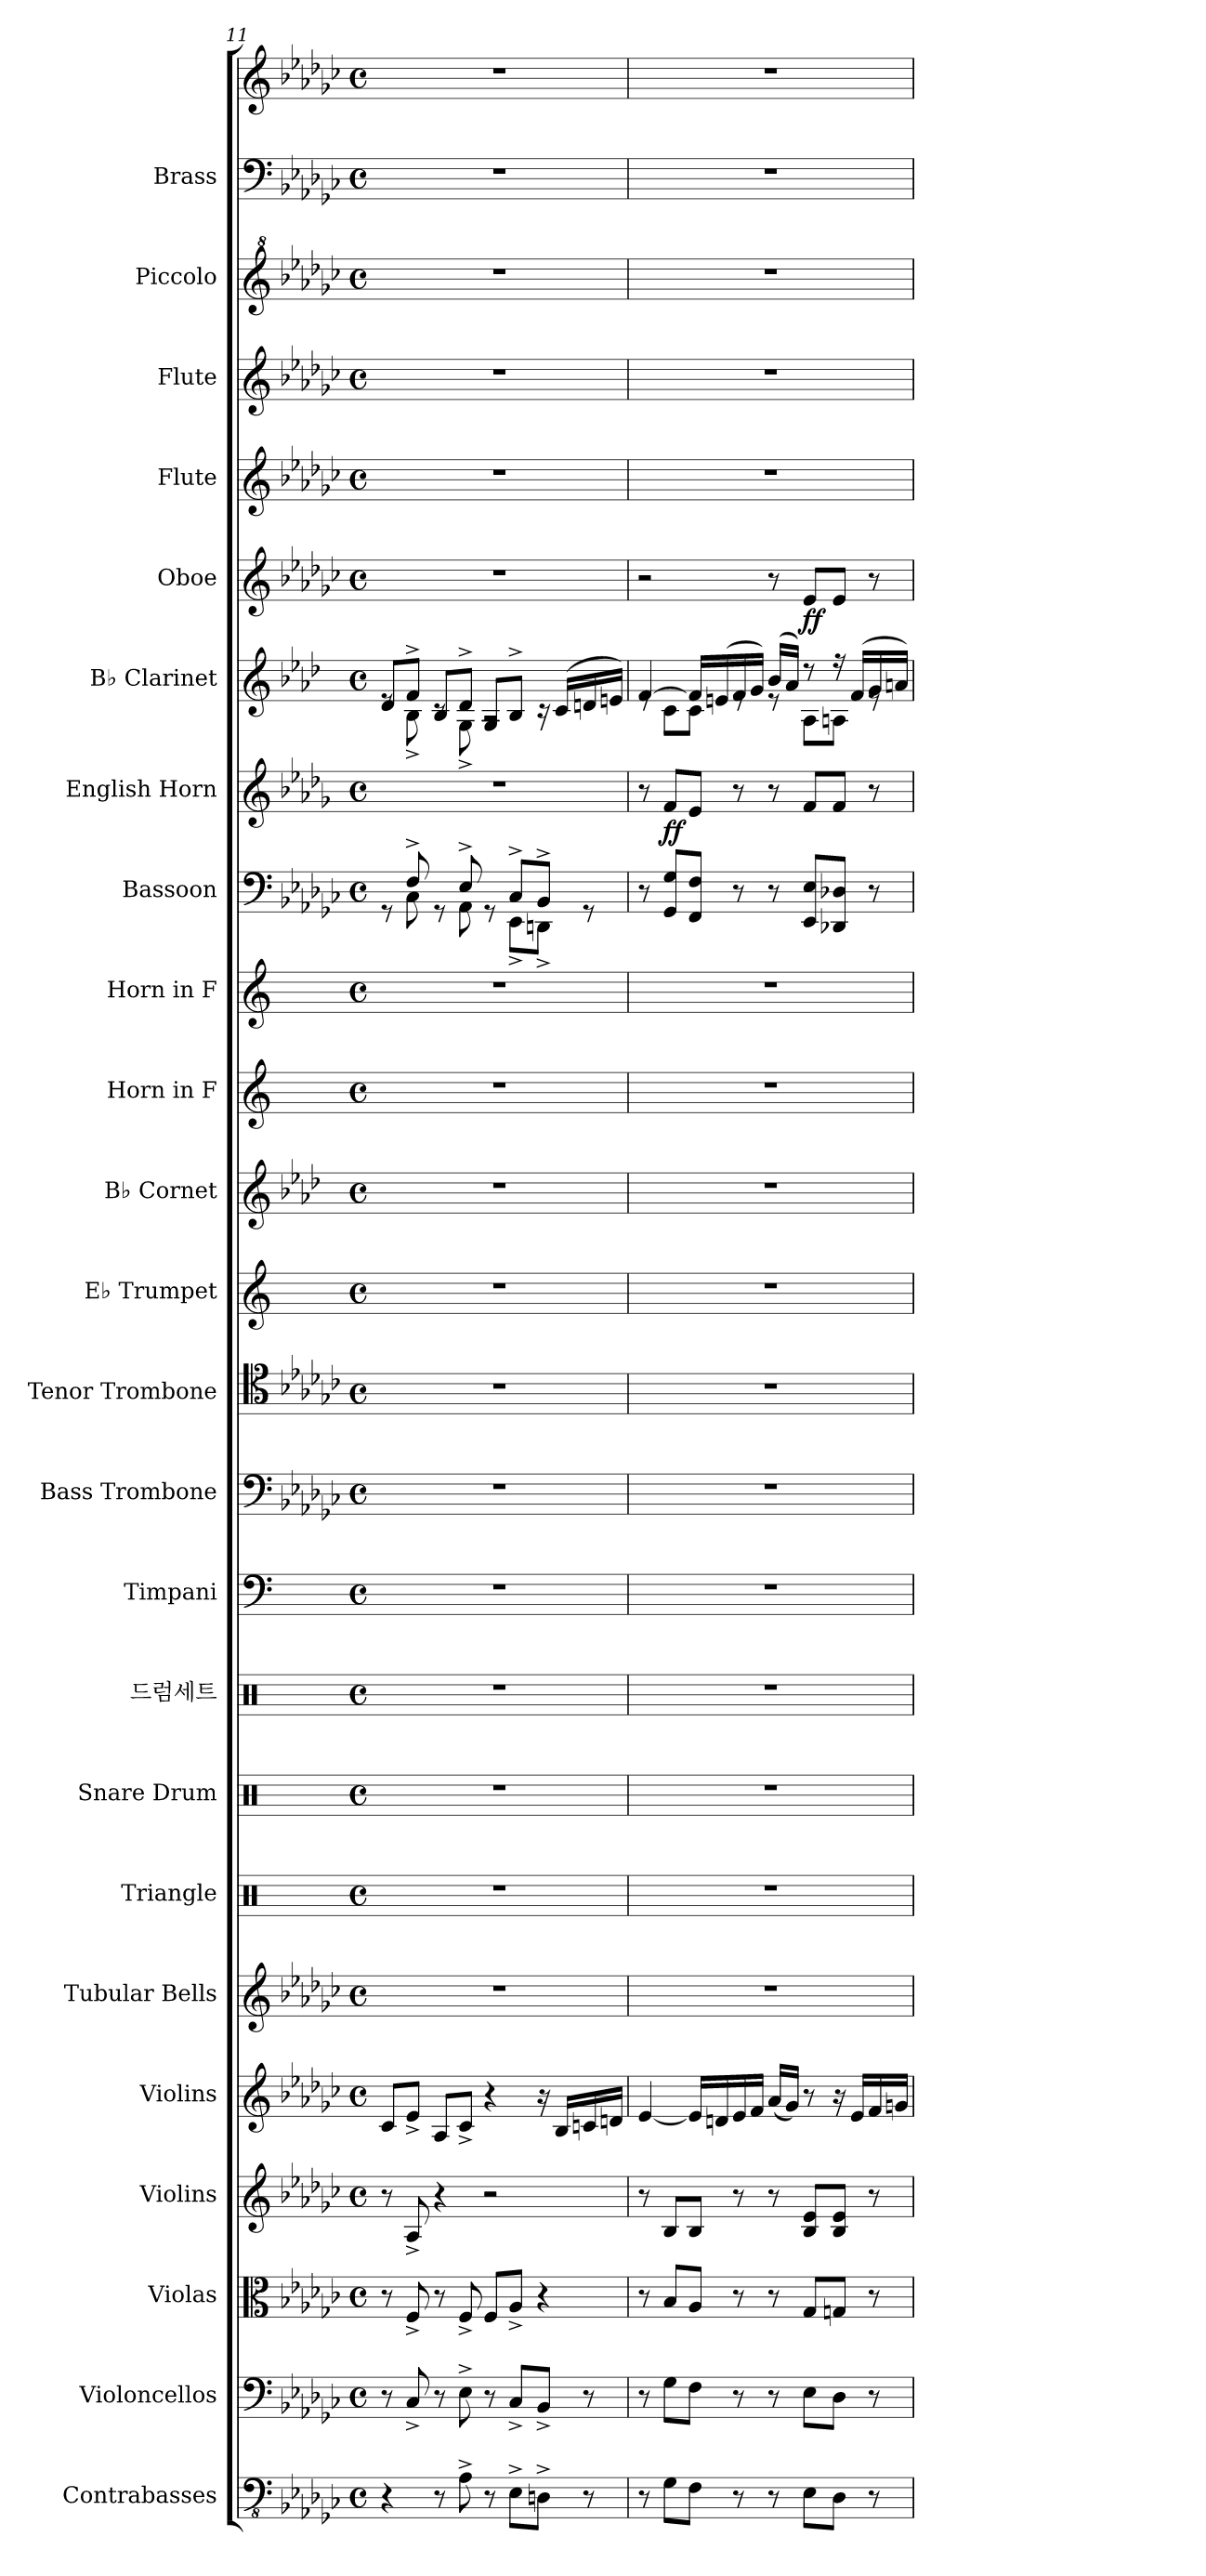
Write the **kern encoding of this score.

**kern	**kern	**kern	**kern	**kern	**kern	**kern	**kern	**kern	**kern	**kern	**kern	**kern	**kern	**kern	**kern	**kern	**kern	**dynam	**kern	**kern	**dynam	**kern	**kern	**kern	**kern	**kern
*part24	*part23	*part22	*part21	*part20	*part19	*part18	*part17	*part16	*part15	*part14	*part13	*part12	*part11	*part10	*part9	*part8	*part7	*part7	*part6	*part5	*part5	*part4	*part3	*part2	*part1	*part1
*staff25	*staff24	*staff23	*staff22	*staff21	*staff20	*staff19	*staff18	*staff17	*staff16	*staff15	*staff14	*staff13	*staff12	*staff11	*staff10	*staff9	*staff8	*staff8	*staff7	*staff6	*staff6	*staff5	*staff4	*staff3	*staff2	*staff1
*I"Contrabasses	*I"Violoncellos	*I"Violas	*I"Violins	*I"Violins	*I"Tubular Bells	*I"Triangle	*I"Snare Drum	*I"드럼세트	*I"Timpani	*I"Bass Trombone	*I"Tenor Trombone	*I"E♭ Trumpet	*I"B♭ Cornet	*I"Horn in F	*I"Horn in F	*I"Bassoon	*I"English Horn	*	*I"B♭ Clarinet	*I"Oboe	*	*I"Flute	*I"Flute	*I"Piccolo	*I"Brass	*
*I'Cbs.	*I'Vcs.	*I'Vlas.	*I'Vlns.	*I'Vlns.	*I'Tu. Be.	*I'Trgl.	*I'SD	*	*I'Timp.	*I'B. Tbn.	*I'T. Tbn.	*I'E♭ Tpt.	*I'B♭ Cnt.	*	*	*I'Bsn.	*I'E. Hn.	*	*I'B♭ Cl.	*I'Ob.	*	*I'Fl.	*I'Fl.	*I'Picc.	*I'Br.	*
*clefFv4	*clefF4	*clefC3	*clefG2	*clefG2	*clefG2	*clefX	*clefX	*clefX	*clefF4	*clefF4	*clefC4	*clefG2	*clefG2	*clefG2	*clefG2	*clefF4	*clefG2	*	*clefG2	*clefG2	*	*clefG2	*clefG2	*clefG^2	*clefF4	*clefG2
*	*	*	*	*	*	*	*	*	*	*	*	*ITrd-2c-3	*ITrd1c2	*ITrd4c7	*ITrd4c7	*	*ITrd4c7	*	*ITrd1c2	*	*	*	*	*ITrd-7c-12	*	*
*k[b-e-a-d-g-c-]	*k[b-e-a-d-g-c-]	*k[b-e-a-d-g-c-]	*k[b-e-a-d-g-c-]	*k[b-e-a-d-g-c-]	*k[b-e-a-d-g-c-]	*k[]	*k[]	*k[]	*k[]	*k[b-e-a-d-g-c-]	*k[b-e-a-d-g-c-]	*k[b-e-a-]	*k[b-e-a-d-g-c-]	*k[b-]	*k[b-]	*k[b-e-a-d-g-c-]	*k[b-e-a-d-g-c-]	*	*k[b-e-a-d-g-c-]	*k[b-e-a-d-g-c-]	*	*k[b-e-a-d-g-c-]	*k[b-e-a-d-g-c-]	*k[b-e-a-d-g-c-]	*k[b-e-a-d-g-c-]	*k[b-e-a-d-g-c-]
*M4/4	*M4/4	*M4/4	*M4/4	*M4/4	*M4/4	*M4/4	*M4/4	*M4/4	*M4/4	*M4/4	*M4/4	*M4/4	*M4/4	*M4/4	*M4/4	*M4/4	*M4/4	*	*M4/4	*M4/4	*	*M4/4	*M4/4	*M4/4	*M4/4	*M4/4
*met(c)	*met(c)	*met(c)	*met(c)	*met(c)	*met(c)	*met(c)	*met(c)	*met(c)	*met(c)	*met(c)	*met(c)	*met(c)	*met(c)	*met(c)	*met(c)	*met(c)	*met(c)	*	*met(c)	*met(c)	*	*met(c)	*met(c)	*met(c)	*met(c)	*met(c)
=11	=11	=11	=11	=11	=11	=11	=11	=11	=11	=11	=11	=11	=11	=11	=11	=11	=11	=11	=11	=11	=11	=11	=11	=11	=11	=11
*	*	*	*	*	*	*	*	*	*	*	*	*	*	*	*	*^	*	*	*^	*	*	*	*	*	*	*
4r	8r	8r	8r	8c-/L	1r	1r	1r	1r	1r	1r	1r	1r	1r	1r	1r	8rGG	8ryy	1r	.	8c-/L	8re	1r	.	1r	1r	1r	1r	1r
.	8C-^/	8F^/	8A-^/	8e-^/J	.	.	.	.	.	.	.	.	.	.	.	8F^/	8C-\	.	.	8e-^/J	8A-^\	.	.	.	.	.	.	.
8r	8r	8r	4r	8A-/L	.	.	.	.	.	.	.	.	.	.	.	8rGG	8ryy	.	.	8A-/L	8rc	.	.	.	.	.	.	.
8AA-^\	8E-^\	8F^/	.	8c-^/J	.	.	.	.	.	.	.	.	.	.	.	8E-^/	8AA-\	.	.	8c-^/J	8F^\	.	.	.	.	.	.	.
8r	8r	8F/L	2r	4r	.	.	.	.	.	.	.	.	.	.	.	8rGG	8ryy	.	.	8F/L	2rA	.	.	.	.	.	.	.
8EE-^\L	8C-^/L	8A-^/J	.	.	.	.	.	.	.	.	.	.	.	.	.	8C-^/L	8EE-^\L	.	.	8A-^/J	.	.	.	.	.	.	.	.
8DDn^\J	8BB-^/J	4r	.	16r	.	.	.	.	.	.	.	.	.	.	.	8BB-^/J	8DDn^\J	.	.	16rc	.	.	.	.	.	.	.	.
.	.	.	.	16B-/LL	.	.	.	.	.	.	.	.	.	.	.	.	.	.	.	(16B-/LL	.	.	.	.	.	.	.	.
8r	8r	.	.	16cn/	.	.	.	.	.	.	.	.	.	.	.	8rGG	8ryy	.	.	16cn/	.	.	.	.	.	.	.	.
.	.	.	.	16dn/JJ	.	.	.	.	.	.	.	.	.	.	.	.	.	.	.	16dn/JJ)	.	.	.	.	.	.	.	.
*	*	*	*	*	*	*	*	*	*	*	*	*	*	*	*	*v	*v	*	*	*	*	*	*	*	*	*	*	*
=12	=12	=12	=12	=12	=12	=12	=12	=12	=12	=12	=12	=12	=12	=12	=12	=12	=12	=12	=12	=12	=12	=12	=12	=12	=12	=12	=12
8r	8r	8r	8r	[4e-/	1r	1r	1r	1r	1r	1r	1r	1r	1r	1r	1r	8r	8r	.	[4e-/	8re	2r	.	1r	1r	1r	1r	1r
!	!	!	!	!	!	!	!	!	!	!	!	!	!	!	!	!	!	!LO:DY:b	!	!	!	!	!	!	!	!	!
8GG-\L	8G-\L	8B-/L	8B-/L	.	.	.	.	.	.	.	.	.	.	.	.	8GG-/ 8G-/L	8B-/L	ff	.	8B-\L	.	.	.	.	.	.	.
8FF\J	8F\J	8A-/J	8B-/J	16e-/LL]	.	.	.	.	.	.	.	.	.	.	.	8FF/ 8F/J	8A-/J	.	16e-/LL]	8B-\J	.	.	.	.	.	.	.
.	.	.	.	16dn/	.	.	.	.	.	.	.	.	.	.	.	.	.	.	(16dn/	.	.	.	.	.	.	.	.
8r	8r	8r	8r	16e-/	.	.	.	.	.	.	.	.	.	.	.	8r	8r	.	16e-/	8re	.	.	.	.	.	.	.
.	.	.	.	16f/JJ	.	.	.	.	.	.	.	.	.	.	.	.	.	.	16f/JJ)	.	.	.	.	.	.	.	.
8r	8r	8r	8r	(16a-/LL	.	.	.	.	.	.	.	.	.	.	.	8r	8r	.	(16a-/LL	8re	8r	.	.	.	.	.	.
.	.	.	.	16g-/JJ)	.	.	.	.	.	.	.	.	.	.	.	.	.	.	16g-/JJ)	.	.	.	.	.	.	.	.
!	!	!	!	!	!	!	!	!	!	!	!	!	!	!	!	!	!	!	!	!	!	!LO:DY:b	!	!	!	!	!
8EE-\L	8E-\L	8G-/L	8B-/ 8e-/L	8r	.	.	.	.	.	.	.	.	.	.	.	8EE-/ 8E-/L	8B-/L	.	8r	8G-\L	8e-/L	ff	.	.	.	.	.
8DD-\J	8D-\J	8Gn/J	8B-/ 8e-/J	16r	.	.	.	.	.	.	.	.	.	.	.	8DD-X/ 8D-X/J	8B-/J	.	16r	8Gn\J	8e-/J	.	.	.	.	.	.
.	.	.	.	16e-/LL	.	.	.	.	.	.	.	.	.	.	.	.	.	.	(16e-/LL	.	.	.	.	.	.	.	.
8r	8r	8r	8r	16f/	.	.	.	.	.	.	.	.	.	.	.	8r	8r	.	16f/	8re	8r	.	.	.	.	.	.
.	.	.	.	16gn/JJ	.	.	.	.	.	.	.	.	.	.	.	.	.	.	16gn/JJ)	.	.	.	.	.	.	.	.
*	*	*	*	*	*	*	*	*	*	*	*	*	*	*	*	*	*	*	*v	*v	*	*	*	*	*	*	*
=	=	=	=	=	=	=	=	=	=	=	=	=	=	=	=	=	=	=	=	=	=	=	=	=	=	=
*-	*-	*-	*-	*-	*-	*-	*-	*-	*-	*-	*-	*-	*-	*-	*-	*-	*-	*-	*-	*-	*-	*-	*-	*-	*-	*-
